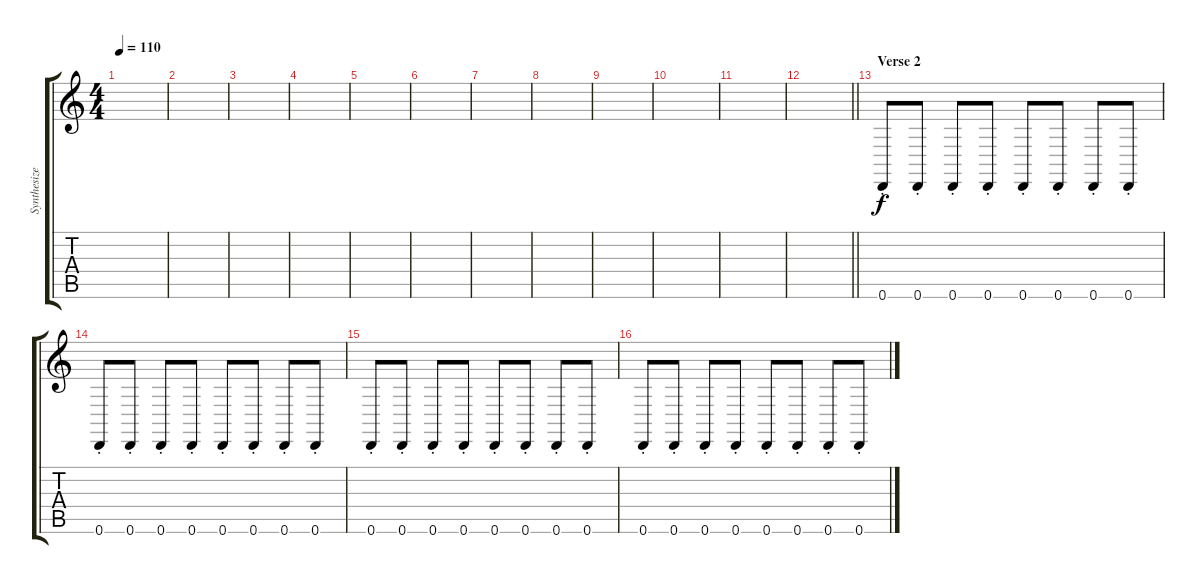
\track ("Synthesizer (R)" "Synthesize") {instrument lead1square}
\staff {score tabs}
\tuning (E4 B3 G3 D3 A2 D2) {hide}
\ts (4 4)
\tempo 110
\clef g2
\ks c
|
|
|
|
|
|
|
|
|
|
|
\barLineRight lightlight
|
\section ("" "Verse 2")
0.6{st}.8 0.6{st}.8 0.6{st}.8 0.6{st}.8 0.6{st}.8 0.6{st}.8 0.6{st}.8 0.6{st}.8 |
0.6{st}.8 0.6{st}.8 0.6{st}.8 0.6{st}.8 0.6{st}.8 0.6{st}.8 0.6{st}.8 0.6{st}.8 |
0.6{st}.8 0.6{st}.8 0.6{st}.8 0.6{st}.8 0.6{st}.8 0.6{st}.8 0.6{st}.8 0.6{st}.8 |
0.6{st}.8 0.6{st}.8 0.6{st}.8 0.6{st}.8 0.6{st}.8 0.6{st}.8 0.6{st}.8 0.6{st}.8
